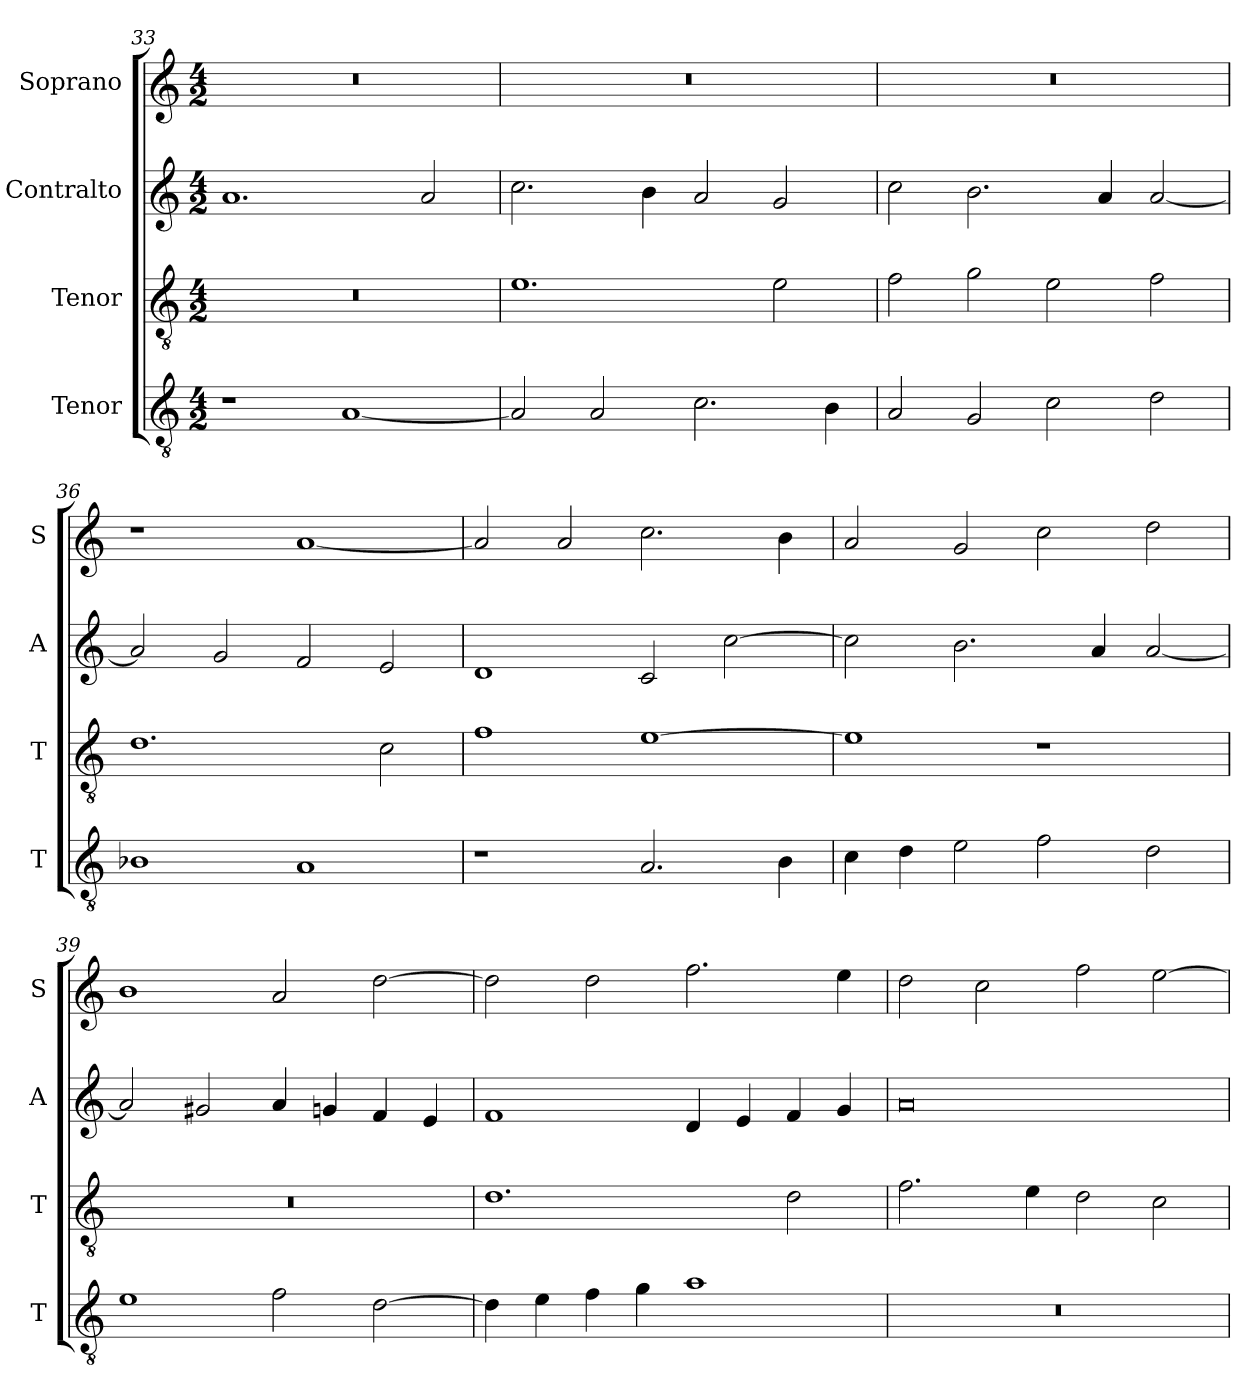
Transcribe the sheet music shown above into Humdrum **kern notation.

**kern	**kern	**kern	**kern
*part4	*part3	*part2	*part1
*staff4	*staff3	*staff2	*staff1
*I"Tenor	*I"Tenor	*I"Contralto	*I"Soprano
*I'T	*I'T	*I'A	*I'S
*clefGv2	*clefGv2	*clefG2	*clefG2
*k[]	*k[]	*k[]	*k[]
*D:dor	*D:dor	*D:dor	*D:dor
*M4/2	*M4/2	*M4/2	*M4/2
=33	=33	=33	=33
1r	0r	1.a	0r
[1A	.	.	.
.	.	2a	.
=34	=34	=34	=34
2A]	1.e	2.cc	0r
2A	.	.	.
.	.	4b	.
2.c	.	2a	.
.	2e	2g	.
4B	.	.	.
=35	=35	=35	=35
2A	2f	2cc	0r
2G	2g	2.b	.
2c	2e	.	.
.	.	4a	.
2d	2f	[2a	.
=36	=36	=36	=36
1B-X	1.d	2a]	1r
.	.	2g	.
1A	.	2f	[1a
.	2c	2e	.
=37	=37	=37	=37
1r	1f	1d	2a]
.	.	.	2a
2.A	[1e	2c	2.cc
.	.	[2cc	.
4B	.	.	4b
=38	=38	=38	=38
4c	1e]	2cc]	2a
4d	.	.	.
2e	.	2.b	2g
2f	1r	.	2cc
.	.	4a	.
2d	.	[2a	2dd
=39	=39	=39	=39
1e	0r	2a]	1b
.	.	2g#X	.
2f	.	4a	2a
.	.	4gn	.
[2d	.	4f	[2dd
.	.	4e	.
=40	=40	=40	=40
4d]	1.d	1f	2dd]
4e	.	.	.
4f	.	.	2dd
4g	.	.	.
1a	.	4d	2.ff
.	.	4e	.
.	2d	4f	.
.	.	4g	4ee
=41	=41	=41	=41
0r	2.f	0a	2dd
.	.	.	2cc
.	4e	.	.
.	2d	.	2ff
.	2c	.	[2ee
=	=	=	=
*-	*-	*-	*-
